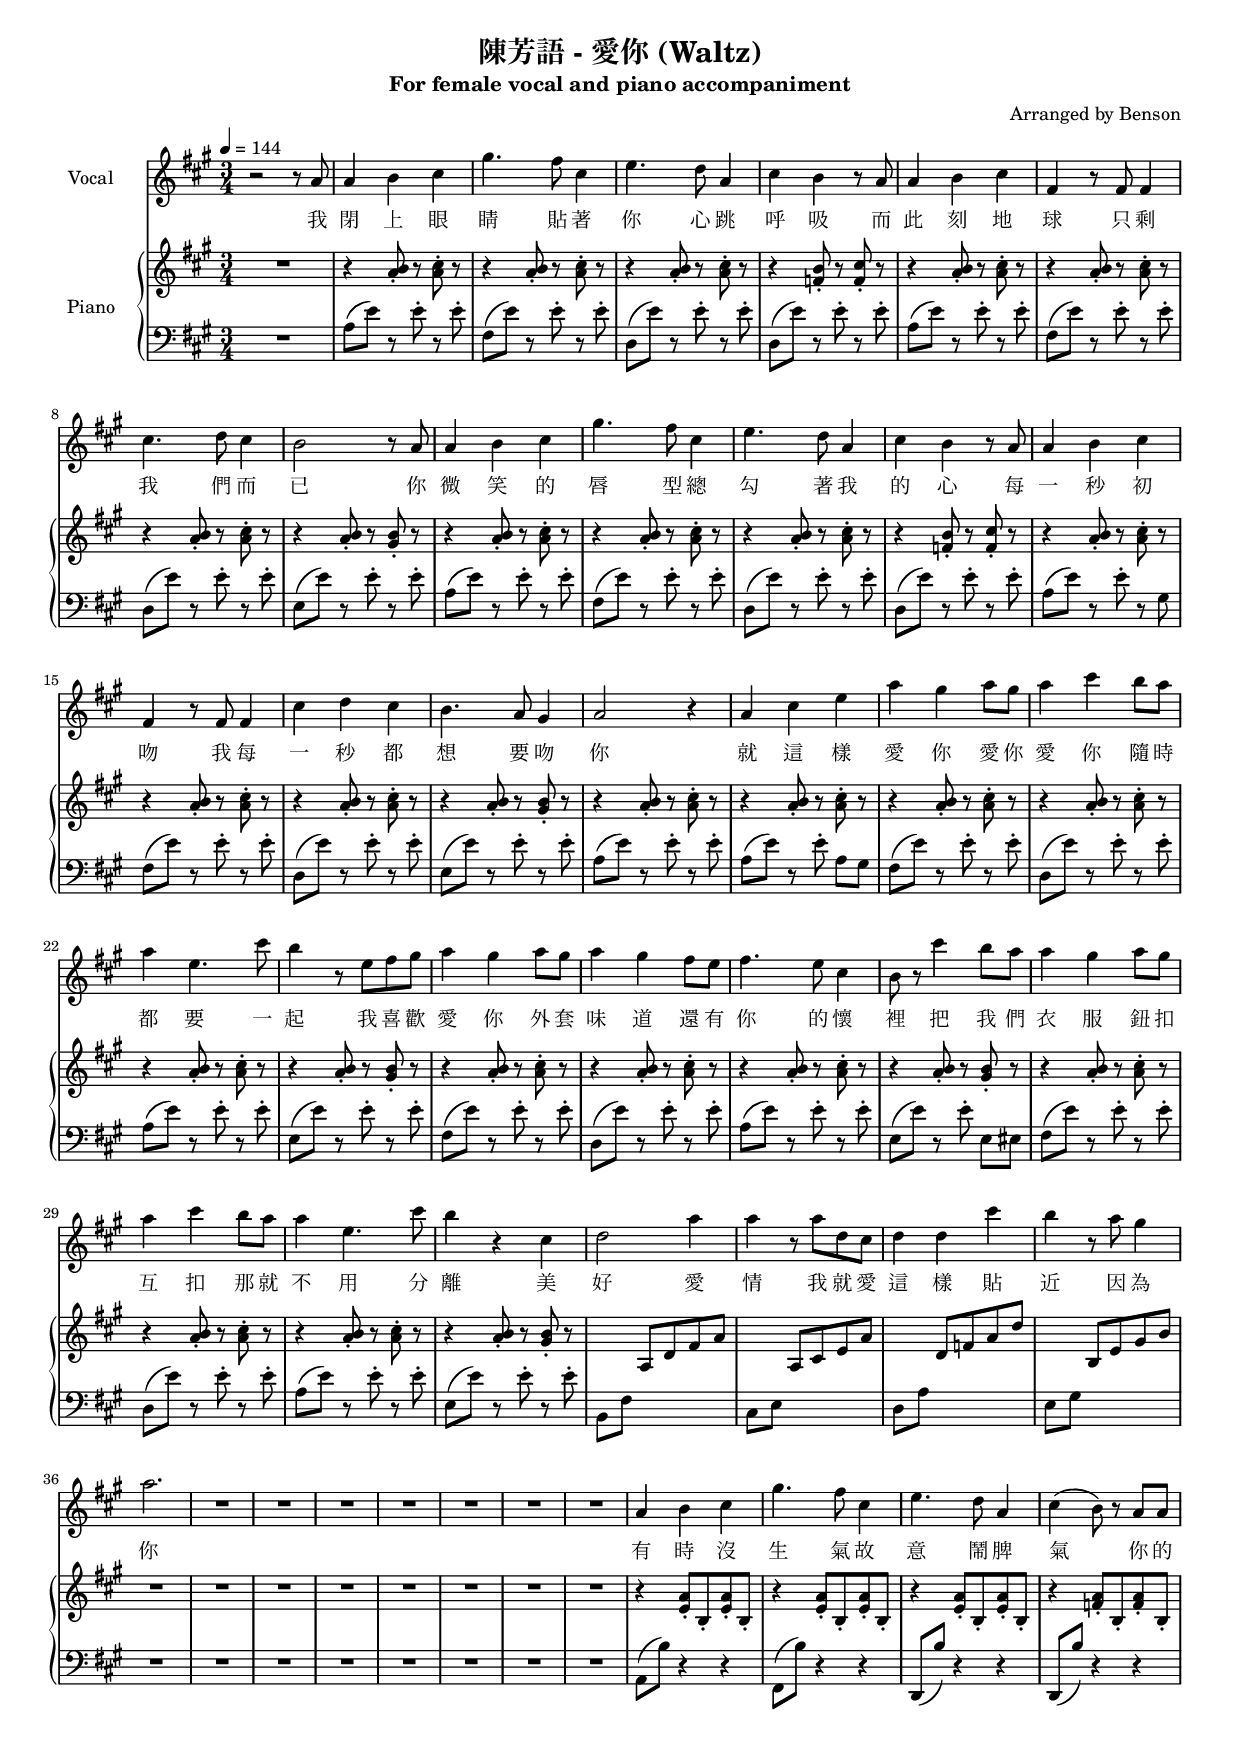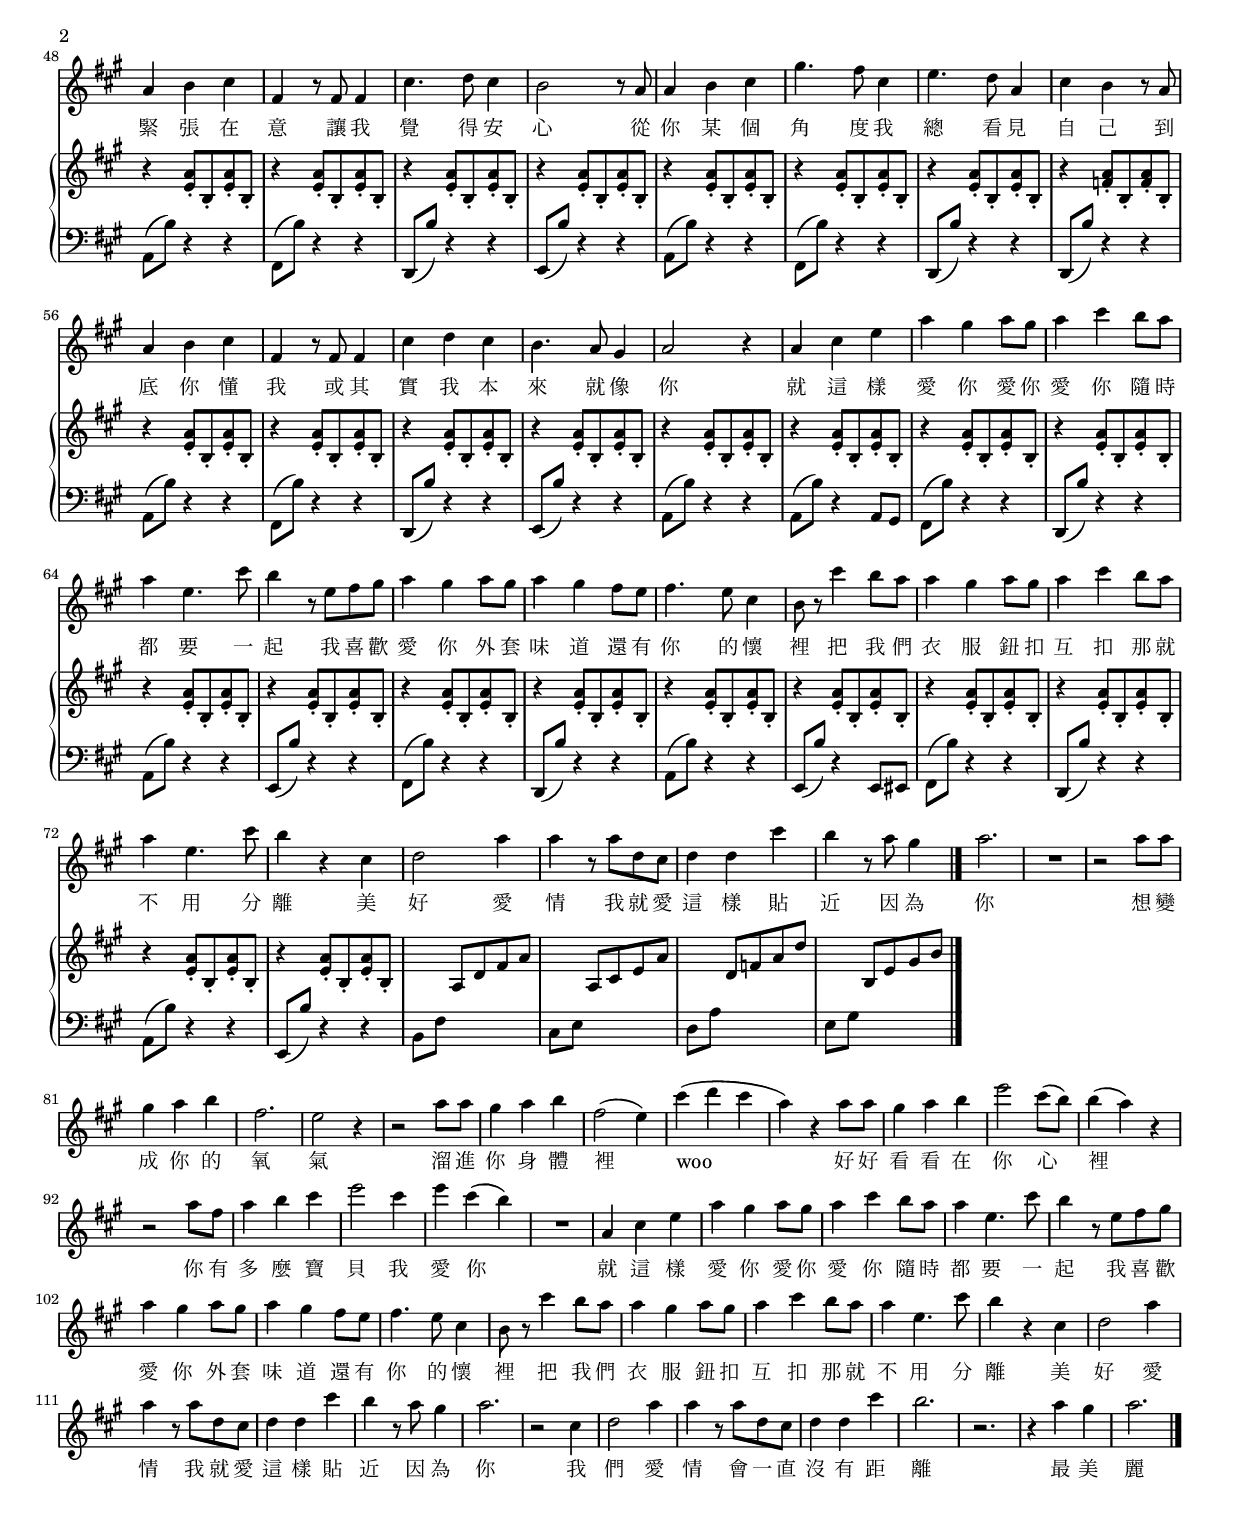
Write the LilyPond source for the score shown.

\version "2.18.2"
\include "articulate.ly"
#(set-global-staff-size 16)

%%%%%%%%%%%%%%%%%%%%%%%%%%%%%%%%%%%%%%%%%%%%%%%%%%%%%%%%%%%%%%%%%%%%%%%%%%%%%%%%%%%%%%%%%%
%%  http://lsr.di.unimi.it/LSR/Item?id=445

%LSR by Jay Anderson.
%modyfied by Simon Albrecht on March 2014.
%=> http://lilypond.1069038.n5.nabble.com/LSR-445-error-td160662.html

#(define (octave-up m t)
 (let* ((octave (1- t))
      (new-note (ly:music-deep-copy m))
      (new-pitch (ly:make-pitch
        octave
        (ly:pitch-notename (ly:music-property m 'pitch))
        (ly:pitch-alteration (ly:music-property m 'pitch)))))
  (set! (ly:music-property new-note 'pitch) new-pitch)
  new-note))

#(define (octavize-chord elements t)
 (cond ((null? elements) elements)
     ((eq? (ly:music-property (car elements) 'name) 'NoteEvent)
       (cons (car elements)
             (cons (octave-up (car elements) t)
                   (octavize-chord (cdr elements) t))))
     (else (cons (car elements) (octavize-chord (cdr elements ) t)))))

#(define (octavize music t)
 (if (eq? (ly:music-property music 'name) 'EventChord)
       (ly:music-set-property! music 'elements (octavize-chord
(ly:music-property music 'elements) t)))
 music)

makeOctaves = #(define-music-function (parser location arg mus) (integer? ly:music?)
 (music-map (lambda (x) (octavize x arg)) (event-chord-wrap! mus)))
%%%%%%%%%%%%%%%%%%%%%%%%%%%%%%%%%%%%%%%%%%%%%%%%%%%%%%%%%%%%%%%%%%%%%%%%%%%%%%%%%%%%%%%%%%

cr = \change Staff = "right"
cl = \change Staff = "left"
rhMark = \markup { 
  \path #0.1 #'((moveto -1 0)(rlineto 0 -1.5)(rlineto 0.5 0))
}

\header {
  title = "陳芳語 - 愛你 (Waltz)"
  subtitle = "For female vocal and piano accompaniment"
  arranger = "Arranged by Benson"
}

upper-verse-one = \relative c'' {
  \repeat unfold 3 { r4 <a b>8-. r <a cis-.> r }
  r4 <f b>8-. r <f cis'>-. r
  \repeat unfold 3 { r4 <a b>8-. r <a cis>-. r }
  r4 <a b>8-. r <gis b>-. r

  \repeat unfold 3 { r4 <a b>8-. r <a cis-.> r }
  r4 <f b>8-. r <f cis'>-. r
  \repeat unfold 3 { r4 <a b>8-. r <a cis>-. r }
  r4 <a b>8-. r <gis b>-. r

  r4 <a b>8-. r <a cis>-. r
}

lower-verse-one = \relative c' {
  a8( e') r e-. r e-.
  fis,8( e') r e-. r e-.
  d,8( e') r e-. r e-.
  d,8( e') r e-. r e-.
  a,8( e') r e-. r e-.
  fis,8( e') r e-. r e-.
  d,8( e') r e-. r e-.
  e,8( e') r e-. r e-.

  a,8( e') r e-. r e-.
  fis,8( e') r e-. r e-.
  d,8( e') r e-. r e-.
  d,8( e') r e-. r e-.
  a,8( e') r e-. r gis,
  fis8( e') r e-. r e-.
  d,8( e') r e-. r e-.
  e,8( e') r e-. r e-.

  a,8( e') r e-. r e-.
}

upper-chorus-one = \relative c'' {
  r4 <a b>8-. r <a cis>-. r

  \repeat unfold 3 { r4 <a b>8-. r <a cis>-. r }
  r4 <a b>8-. r <gis b>-. r

  \repeat unfold 3 { r4 <a b>8-. r <a cis>-. r }
  r4 <a b>8-. r <gis b>-. r

  \repeat unfold 3 { r4 <a b>8-. r <a cis>-. r }
  r4 <a b>8-. r <gis b>-. r

  s2.*4
}

lower-chorus-one = \relative c' {
  a8( e') r e-. a,[ gis]

  fis8( e') r e-. r e-.
  d,8( e') r e-. r e-.
  a,8( e') r e-. r e-.
  e,8( e') r e-. r e-.

  fis,8( e') r e-. r e-.
  d,8( e') r e-. r e-.
  a,8( e') r e-. r e-.
  e,8( e') r e-. e,[ eis]

  fis8( e') r e-. r e-.
  d,8( e') r e-. r e-.
  a,8( e') r e-. r e-.
  e,8( e') r e-. r e-.

  b,8[ fis'] \cr a d fis a
  \cl cis,,[ e] \cr a cis e a
  \cl d,,[ a'] \cr d f a d
  \cl e,,[ gis] \cr b e gis b
  \cl
}

upper-episode = \relative c' {
  R2.*8
}

lower-episode = \relative c {
  R2.*8
}

upper-verse-two = \relative c' {
  \repeat unfold 3 { r4 <e a>8-. b-. q-. b-. }
  r4 <f' a>8-. b,-. q-. b-.
  \repeat unfold 4 { r4 <e a>8-. b-. q-. b-. }
  \repeat unfold 3 { r4 <e a>8-. b-. q-. b-. }
  r4 <f' a>8-. b,-. q-. b-.
  \repeat unfold 4 { r4 <e a>8-. b-. q-. b-. }
  r4 <e a>8-. b-. q-. b-.
}

upper-chorus-two = \relative c' {
  \repeat unfold 13 { r4 <e a>8-. b-. q-. b-. }
  s2.*4
}

lower-verse-two = \relative c {
  a8( b') r4 r4
  fis,8( b') r4 r4
  d,,8( b'') r4 r4
  d,,8( b'') r4 r4
  a,8( b') r4 r4
  fis,8( b') r4 r4
  d,,8( b'') r4 r4
  e,,8( b'') r4 r4

  a,8( b') r4 r4
  fis,8( b') r4 r4
  d,,8( b'') r4 r4
  d,,8( b'') r4 r4
  a,8( b') r4 r4
  fis,8( b') r4 r4
  d,,8( b'') r4 r4
  e,,8( b'') r4 r4

  a,8( b') r4 r4
}
lower-chorus-two = \relative c {
  a8( b') r4 a,8 gis

  fis8( b') r4 r4
  d,,8( b'') r4 r4
  a,8( b') r4 r4
  e,,8( b'') r4 r4

  fis,8( b') r4 r4
  d,,8( b'') r4 r4
  a,8( b') r4 r4
  e,,8( b'') r4 e,,8 eis

  fis8( b') r4 r4
  d,,8( b'') r4 r4
  a,8( b') r4 r4
  e,,8( b'') r4 r4

  b,8[ fis'] \cr a d fis a
  \cl cis,,[ e] \cr a cis e a
  \cl d,,[ a'] \cr d f a d
  \cl e,,[ gis] \cr b e gis b
  \cl
}

upper = \relative c' {
  \clef treble
  \tempo 4 = 144
  \time 3/4
  \key a \major
  R2.
  \upper-verse-one
  \upper-chorus-one
  \upper-episode
  \upper-verse-two
  \upper-chorus-two
  \bar "|."
}

lower = \relative c {
  \clef bass
  \time 3/4
  \key a \major
  R2.
  \lower-verse-one
  \lower-chorus-one
  \lower-episode
  \lower-verse-two
  \lower-chorus-two
  \bar "|."
}

dynamics = {
}

melody = \relative c'' {
  \clef treble
  \time 3/4
  \key a \major
  r2 r8
  % verse 1
  a8 a4 b cis gis'4. fis8 cis4 e4. d8 a4 cis b r8
  a8 a4 b cis fis, r8 fis fis4 cis'4. d8 cis4 b2 r8
  a8 a4 b cis gis'4. fis8 cis4 e4. d8 a4 cis b r8
  a8 a4 b cis fis, r8 fis fis4 cis'4 d4 cis b4. a8 gis4 a2 r4

  % chorus
  a4 cis e a4 gis a8 gis a4 cis b8 a a4 e4. cis'8 b4 r8
  e,8 fis gis a4 gis a8 gis a4 gis fis8 e fis4. e8 cis4 b8 r
  cis'4 b8 a a4 gis a8 gis a4 cis b8 a a4 e4. cis'8 b4 r
  cis,4 d2 a'4 a4 r8 a d, cis d4 d cis' b r8 a gis4 a2.
  R2.*3 R2.*4

  % verse 2
  a,4 b cis gis'4. fis8 cis4 e4. d8 a4 cis( b8) r8
  a8 a8 a4 b cis fis, r8 fis fis4 cis'4. d8 cis4 b2 r8
  a8 a4 b cis gis'4. fis8 cis4 e4. d8 a4 cis b r8
  a8 a4 b cis fis, r8 fis fis4 cis'4 d4 cis b4. a8 gis4 a2 r4

  % chorus 2
  a4 cis e a4 gis a8 gis a4 cis b8 a a4 e4. cis'8 b4 r8
  e,8 fis gis a4 gis a8 gis a4 gis fis8 e fis4. e8 cis4 b8 r
  cis'4 b8 a a4 gis a8 gis a4 cis b8 a a4 e4. cis'8 b4 r
  cis,4 d2 a'4 a4 r8 a d, cis d4 d cis' b r8 a gis4 a2.
  
  % bridge
  R2.
  r2 a8 a gis4 a b fis2. e2 r4
  r2 a8 a gis4 a b fis2( e4) cis'4( d cis4 a4)
  r4 a8 a gis4 a b e2 cis8( b) b4( a) r
  r2 a8 fis a4 b cis e2 cis4 e cis( b)

  R2.

  % chorus 3
  a,4 cis e a4 gis a8 gis a4 cis b8 a a4 e4. cis'8 b4 r8
  e,8 fis gis a4 gis a8 gis a4 gis fis8 e fis4. e8 cis4 b8 r8
  cis'4 b8 a a4 gis a8 gis a4 cis b8 a a4 e4. cis'8 b4 r
  cis,4 d2 a'4 a4 r8 a d, cis d4 d cis' b r8 a gis4 a2.
  r2
  cis,4 d2 a'4 a4 r8 a d, cis d4 d cis' b2. r2. r4 a gis4 a2.

  \bar "|."
}

lyricsmain = \lyricmode {
  我 閉 上 眼 睛 貼 著 你 心 跳 呼 吸
  而 此 刻 地 球 只 剩 我 們 而 已
  你 微 笑 的 唇 型 總 勾 著 我 的 心
  每 一 秒 初 吻 我 每 一 秒 都 想 要 吻 你

  就 這 樣 愛 你 愛 你 愛 你 隨 時 都 要 一 起
  我 喜 歡 愛 你 外 套 味 道 還 有 你 的 懷 裡
  把 我 們 衣 服 鈕 扣 互 扣 那 就 不 用 分 離
  美 好 愛 情 我 就 愛 這 樣 貼 近 因 為 你

  有 時 沒 生 氣 故 意 鬧 脾 氣
  你 的 緊 張 在 意 讓 我 覺 得 安 心
  從 你 某 個 角 度 我 總 看 見 自 己
  到 底 你 懂 我 或 其 實 我 本 來 就 像 你

  就 這 樣 愛 你 愛 你 愛 你 隨 時 都 要 一 起
  我 喜 歡 愛 你 外 套 味 道 還 有 你 的 懷 裡
  把 我 們 衣 服 鈕 扣 互 扣 那 就 不 用 分 離
  美 好 愛 情 我 就 愛 這 樣 貼 近 因 為 你

  想 變 成 你 的 氧 氣
  溜 進 你 身 體 裡
  woo
  好 好 看 看 在 你 心 裡
  你 有 多 麼 寶 貝 我 愛 你

  就 這 樣 愛 你 愛 你 愛 你 隨 時 都 要 一 起
  我 喜 歡 愛 你 外 套 味 道 還 有 你 的 懷 裡
  把 我 們 衣 服 鈕 扣 互 扣 那 就 不 用 分 離
  美 好 愛 情 我 就 愛 這 樣 貼 近 因 為 你
  我 們 愛 情 會 一 直 沒 有 距 離 最 美 麗
}

\paper {
  page-breaking = #ly:page-turn-breaking
}
\score {
  <<
    \new Staff = "melodystaff" <<
      \set Staff.midiInstrument = #"electric guitar (clean)"
      \set Staff.instrumentName = #"Vocal"
      \set Staff.midiMinimumVolume = #0.9
      \set Staff.midiMaximumVolume = #1
      \new Voice = "melody" {
        \melody
      }
      \context Lyrics = "lyrics" { \lyricsto "melody" { \lyricsmain } }
    >>
    \new PianoStaff <<
      \set PianoStaff.instrumentName = #"Piano"
      \new Staff = "right" {
        \set Staff.midiInstrument = #"acoustic grand"
        \set Staff.midiMinimumVolume = #0.3
        \set Staff.midiMaximumVolume = #0.7
        \upper
      }
      \new Dynamics = "Dynamics_pf" \dynamics
      \new Staff = "left" {
        \set Staff.midiInstrument = #"acoustic grand"
        \set Staff.midiMinimumVolume = #0.3
        \set Staff.midiMaximumVolume = #0.7
        \lower
      }
    >>
  >>
  \layout {
    \context {
      % add the RemoveEmptyStaffContext that erases rest-only staves
      \Staff \RemoveEmptyStaves
    }
    \context {
      % add the RemoveEmptyStaffContext that erases rest-only staves
      % \Dynamics \RemoveEmptyStaves
    }
    \context {
      \Score
      % Remove all-rest staves also in the first system
      \override VerticalAxisGroup.remove-first = ##t
      % If only one non-empty staff in a system exists, still print the starting bar
      \override SystemStartBar.collapse-height = #1
    }
    \context {
      \ChordNames
      \override ChordName #'font-size = #-3
    }
  }
  \midi {
    \context {
      \ChordNameVoice \remove Note_performer
    }
  }
}

\book {
\bookOutputSuffix "no-vocal"
\score {
  <<
    \new PianoStaff <<
      \set PianoStaff.instrumentName = #"Piano"
      \new Staff = "right" {
        \set Staff.midiInstrument = #"acoustic grand"
        \set Staff.midiMinimumVolume = #0.3
        \set Staff.midiMaximumVolume = #0.7
        \upper
      }
      \new Dynamics = "Dynamics_pf" \dynamics
      \new Staff = "left" {
        \set Staff.midiInstrument = #"acoustic grand"
        \set Staff.midiMinimumVolume = #0.3
        \set Staff.midiMaximumVolume = #0.7
        \lower
      }
    >>
  >>
  \midi {
    \context {
      \ChordNameVoice \remove Note_performer
    }
  }
}
}
